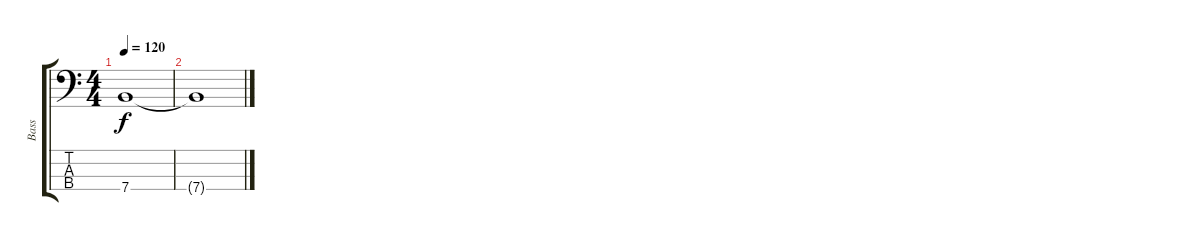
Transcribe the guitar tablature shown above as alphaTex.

\track ("Bass" "Bass") {instrument electricbassfinger}
\staff {score tabs}
\tuning (G2 D2 A1 E1) {hide}
\ts (4 4)
\tempo 120
\clef f4
\ks c
7.4{t}.1{dy f} |
7.4{t}.1
